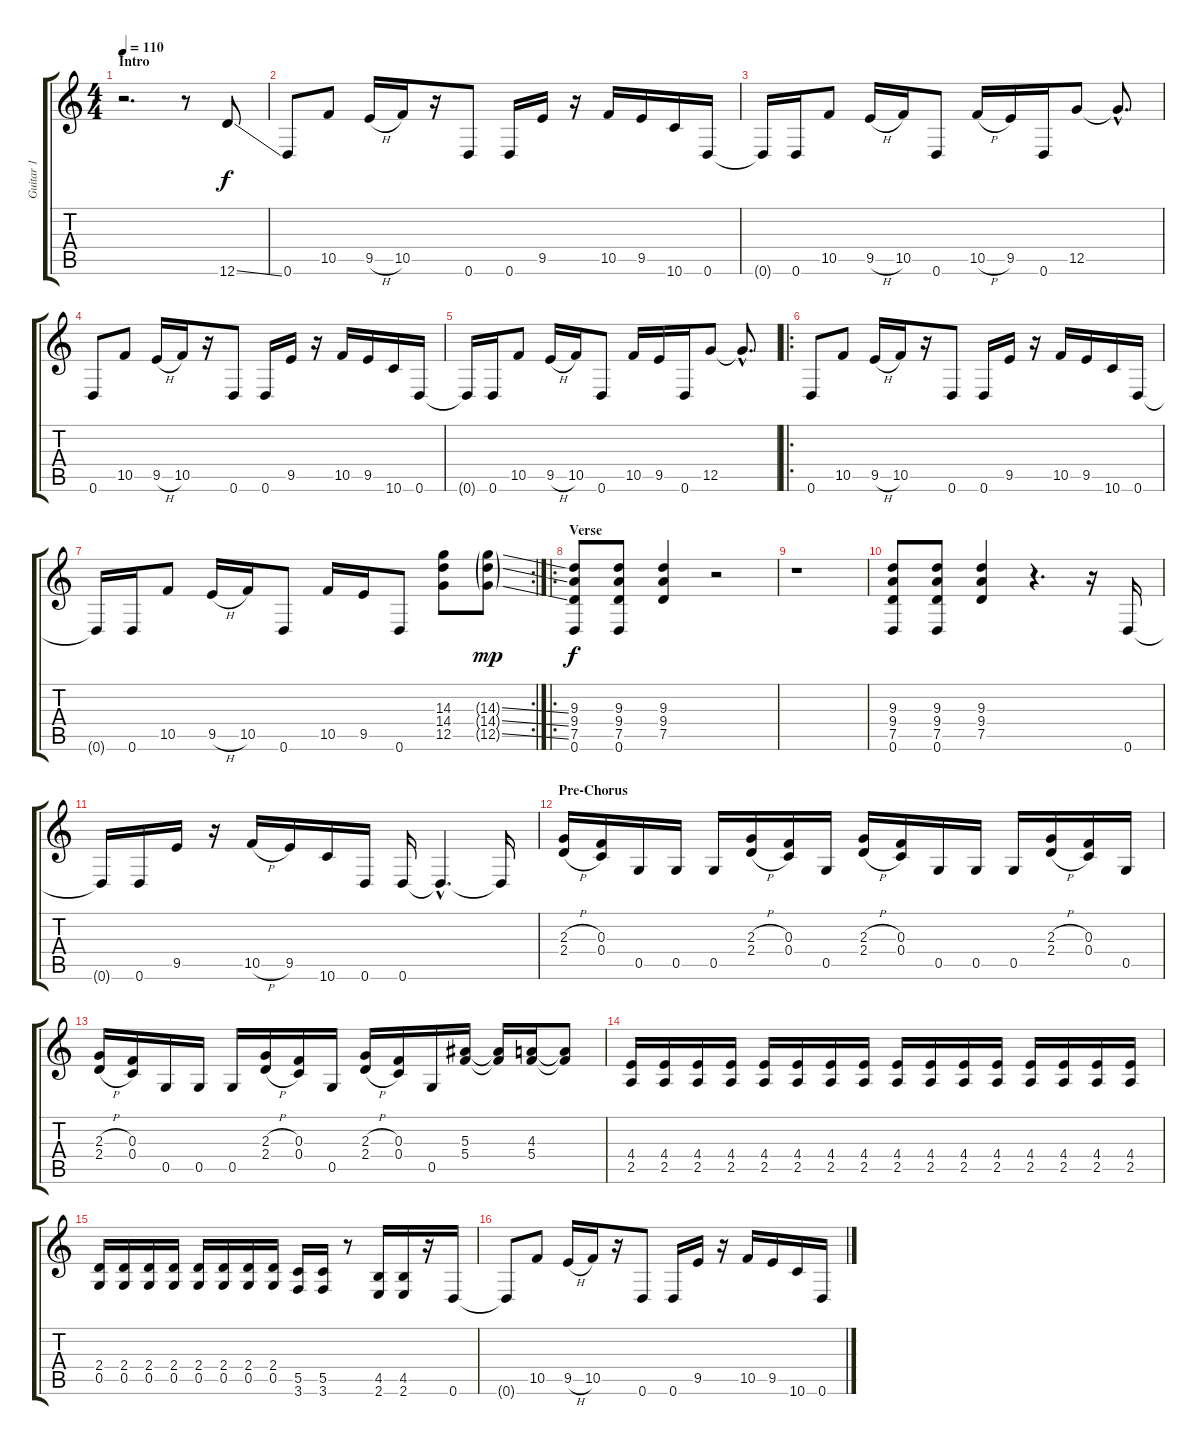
\track ("Guitar 1" "Guitar 1") {instrument distortionguitar}
\staff {score tabs}
\tuning (D4 A3 F3 C3 G2 D2) {hide}
\ts (4 4)
\section ("" "Intro")
\tempo 110
\clef g2
\ks c
r.2{d dy f instrument distortionguitar} r.8 12.6{ss}.8 |
0.6.8 10.5.8 9.5{h}.16 10.5.16 r.16 0.6.8 0.6.16 9.5.16 r.16 10.5.16 9.5.16 10.6.16 0.6.16 |
0.6{t}.16 0.6.16 10.5.8 9.5{h}.16 10.5.16 0.6.8 10.5{h}.16 9.5.16 0.6.16 12.5.8 12.5{hac t}.8{d} |
0.6.8 10.5.8 9.5{h}.16 10.5.16 r.16 0.6.8 0.6.16 9.5.16 r.16 10.5.16 9.5.16 10.6.16 0.6.16 |
0.6{t}.16 0.6.16 10.5.8 9.5{h}.16 10.5.16 0.6.8 10.5.16 9.5.16 0.6.16 12.5.8 12.5{hac t}.8{d} |
\ro
0.6.8 10.5.8 9.5{h}.16 10.5.16 r.16 0.6.8 0.6.16 9.5.16 r.16 10.5.16 9.5.16 10.6.16 0.6.16 |
\rc 2
0.6{t}.16 0.6.16 10.5.8 9.5{h}.16 10.5.16 0.6.8 10.5.16 9.5.16 0.6.8 (14.3 14.4 12.5).8 (14.3{ss g} 14.4{ss g} 12.5{ss g}).8{dy mp} |
\ro
\section ("" "Verse")
(9.3 9.4 7.5 0.6).8{dy f} (9.3 9.4 7.5 0.6).8 (9.3 9.4 7.5).4 r.2 |
r.1 |
(9.3 9.4 7.5 0.6).8 (9.3 9.4 7.5 0.6).8 (9.3 9.4 7.5).4 r.4{d} r.16 0.6.16 |
0.6{t}.16 0.6.16 9.5.16 r.16 10.5{h}.16 9.5.16 10.6.16 0.6.16 0.6.16 0.6{hac t}.4{d} 0.6{t}.16 |
\section ("" "Pre-Chorus")
(2.3{h} 2.4{h}).16 (0.3 0.4).16 0.5.16 0.5.16 0.5.16 (2.3{h} 2.4{h}).16 (0.3 0.4).16 0.5.16 (2.3{h} 2.4{h}).16 (0.3 0.4).16 0.5.16 0.5.16 0.5.16 (2.3{h} 2.4{h}).16 (0.3 0.4).16 0.5.16 |
(2.3{h} 2.4{h}).16 (0.3 0.4).16 0.5.16 0.5.16 0.5.16 (2.3{h} 2.4{h}).16 (0.3 0.4).16 0.5.16 (2.3{h} 2.4{h}).16 (0.3 0.4).16 0.5.16 (5.3 5.4).16 (5.3{t} 5.4{t}).16 (4.3 5.4).16 (4.3{t} 5.4{t}).8 |
(4.4 2.5).16 (4.4 2.5).16 (4.4 2.5).16 (4.4 2.5).16 (4.4 2.5).16 (4.4 2.5).16 (4.4 2.5).16 (4.4 2.5).16 (4.4 2.5).16 (4.4 2.5).16 (4.4 2.5).16 (4.4 2.5).16 (4.4 2.5).16 (4.4 2.5).16 (4.4 2.5).16 (4.4 2.5).16 |
(2.4 0.5).16 (2.4 0.5).16 (2.4 0.5).16 (2.4 0.5).16 (2.4 0.5).16 (2.4 0.5).16 (2.4 0.5).16 (2.4 0.5).16 (5.5 3.6).16 (5.5 3.6).16 r.8 (4.5 2.6).16 (4.5 2.6).16 r.16 0.6.16 |
0.6{t}.8 10.5.8 9.5{h}.16 10.5.16 r.16 0.6.8 0.6.16 9.5.16 r.16 10.5.16 9.5.16 10.6.16 0.6.16
